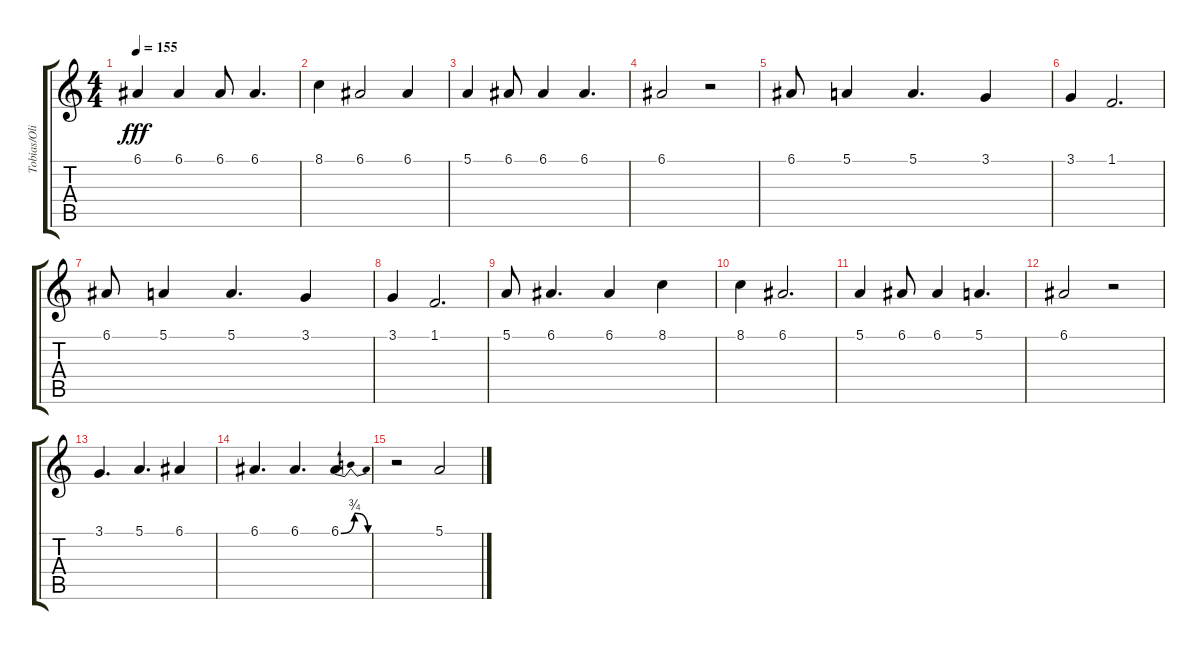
\track ("Tobias/Oliver" "Tobias/Oli") {instrument lead2sawtooth}
\staff {score tabs}
\tuning (E4 B3 G3 D3 A2 E2) {hide}
\ts (4 4)
\tempo 155
\clef g2
\ks c
6.1.4{dy fff} 6.1.4 6.1.8 6.1.4{d} |
8.1.4 6.1.2 6.1.4 |
5.1.4 6.1.8 6.1.4 6.1.4{d} |
6.1.2 r.2 |
6.1.8 5.1.4 5.1.4{d} 3.1.4 |
3.1.4 1.1.2{d} |
6.1.8 5.1.4 5.1.4{d} 3.1.4 |
3.1.4 1.1.2{d} |
5.1.8 6.1.4{d} 6.1.4 8.1.4 |
8.1.4 6.1.2{d} |
5.1.4 6.1.8 6.1.4 5.1.4{d} |
6.1.2 r.2 |
3.1.4{d} 5.1.4{d} 6.1.4 |
6.1.4{d} 6.1.4{d} 6.1{be (bendrelease 0 0 15 3 36 3 60 0)}.4 |
r.2 5.1.2
